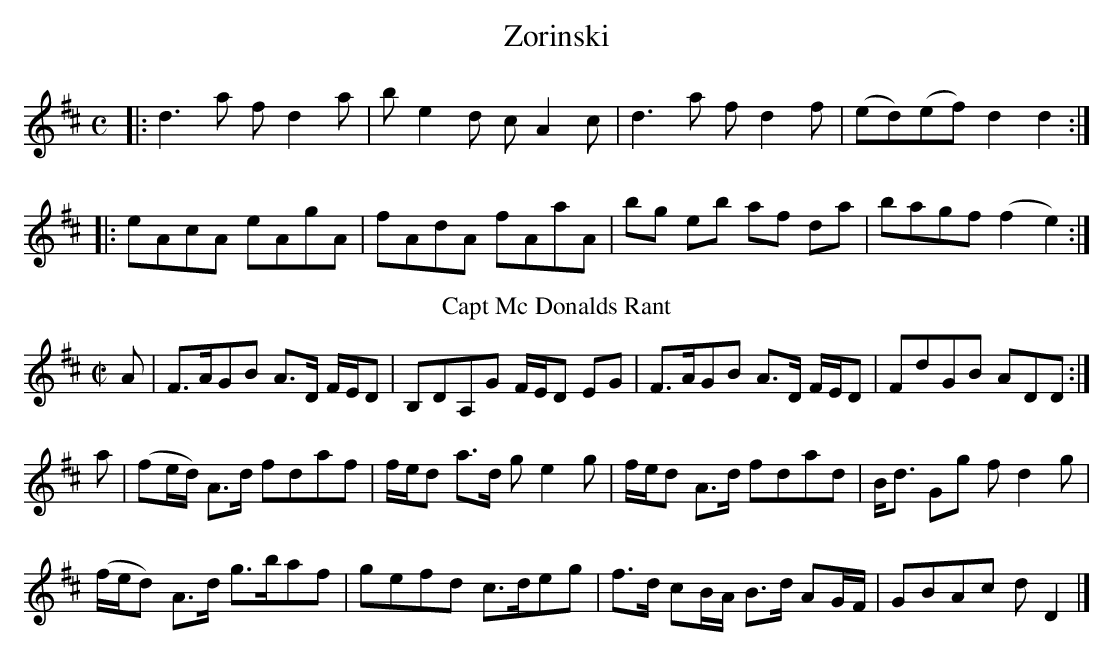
X:1
T: Zorinski
-10
M: C
L: 1/8
K: D
|:\
d3a fd2a | be2d cA2c |\
d3a fd2f | (ed)(ef) d2d2 :|
|:\
eAcA eAgA | fAdA fAaA |\
bg eb af da | bagf (f2e2) :|
T: Capt Mc Donalds Rant
M: C|
L: 1/8
K: D
A |\
F>AGB A>D F/E/D | B,DA,G F/E/D EG |\
F>AGB A>D F/E/D | FdGB ADD :|
a |\
(fe/d/) A>d fdaf | f/e/d a>d ge2g |\
f/e/d A>d fdad | B<d Gg fd2g |
(f/e/d) A>d g>baf | gefd c>deg |\
f>d cB/A/ B>d AG/F/ | GBAc dD2 |]
